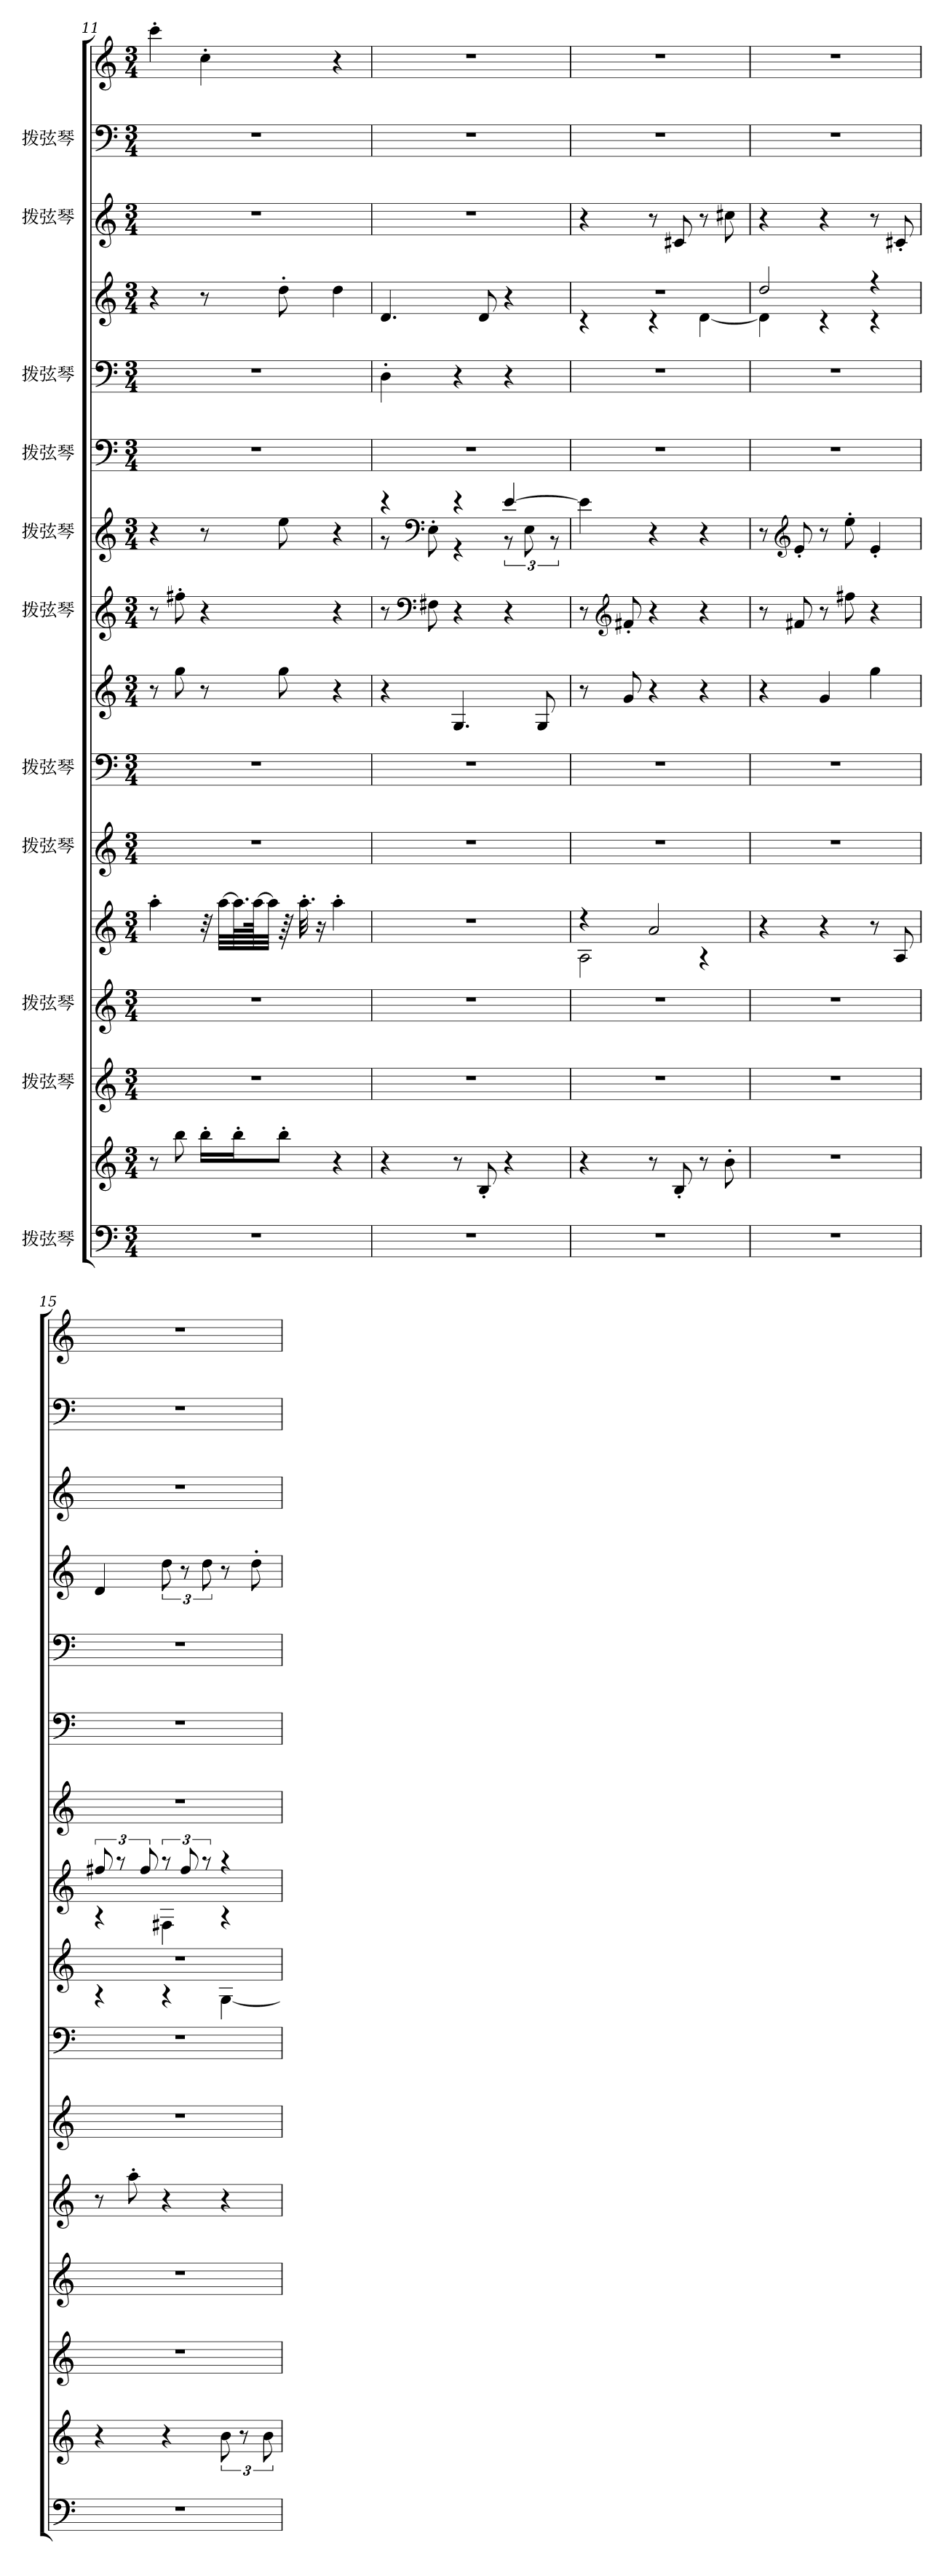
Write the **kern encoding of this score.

**kern	**kern	**kern	**kern	**kern	**kern	**kern	**kern	**kern	**kern	**kern	**kern	**kern	**kern	**kern	**kern
*part11	*part11	*part10	*part9	*part9	*part8	*part7	*part7	*part6	*part5	*part4	*part3	*part3	*part2	*part1	*part1
*staff16	*staff15	*staff14	*staff13	*staff12	*staff11	*staff10	*staff9	*staff8	*staff7	*staff6	*staff5	*staff4	*staff3	*staff2	*staff1
*I"拨弦琴	*	*I"拨弦琴	*I"拨弦琴	*	*I"拨弦琴	*I"拨弦琴	*	*I"拨弦琴	*I"拨弦琴	*I"拨弦琴	*I"拨弦琴	*	*I"拨弦琴	*I"拨弦琴	*
!!LO:PB:g=z
*clefF4	*clefG2	*clefG2	*clefG2	*clefG2	*clefG2	*clefF4	*clefG2	*clefG2	*clefG2	*clefF4	*clefF4	*clefG2	*clefG2	*clefF4	*clefG2
*k[]	*k[]	*k[]	*k[]	*k[]	*k[]	*k[]	*k[]	*k[]	*k[]	*k[]	*k[]	*k[]	*k[]	*k[]	*k[]
*M3/4	*M3/4	*M3/4	*M3/4	*M3/4	*M3/4	*M3/4	*M3/4	*M3/4	*M3/4	*M3/4	*M3/4	*M3/4	*M3/4	*M3/4	*M3/4
=11	=11	=11	=11	=11	=11	=11	=11	=11	=11	=11	=11	=11	=11	=11	=11
2.r	8r	2.r	2.r	4aa'\	2.r	2.r	8r	8r	4r	2.r	2.r	4r	2.r	2.r	4ccc'\
.	8bb\	.	.	.	.	.	8gg\	8ff#X'\	.	.	.	.	.	.	.
.	16bb'\LL	.	.	32r	.	.	8r	4r	8r	.	.	8r	.	.	4cc'\
.	.	.	.	[32aa\LLL	.	.	.	.	.	.	.	.	.	.	.
.	16bb'\J	.	.	64.aa\L]	.	.	.	.	.	.	.	.	.	.	.
.	.	.	.	[128aa\JK	.	.	.	.	.	.	.	.	.	.	.
.	.	.	.	32aa\JJJ]	.	.	.	.	.	.	.	.	.	.	.
.	8bb'\J	.	.	64r	.	.	8gg\	.	8ee\	.	.	8dd'\	.	.	.
.	.	.	.	32.aa'\	.	.	.	.	.	.	.	.	.	.	.
.	.	.	.	16r	.	.	.	.	.	.	.	.	.	.	.
.	4r	.	.	4aa'\	.	.	4r	4r	4r	.	.	4dd\	.	.	4r
=12	=12	=12	=12	=12	=12	=12	=12	=12	=12	=12	=12	=12	=12	=12	=12
*	*	*	*	*	*	*	*	*	*^	*	*	*	*	*	*
2.r	4r	2.r	2.r	2.r	2.r	2.r	4r	8r	4r	8r	2.r	4D'\	4.d/	2.r	2.r	2.r
*	*	*	*	*	*	*	*	*clefF4	*clefF4	*	*	*	*	*	*	*
.	.	.	.	.	.	.	.	8F#X\	.	8E'\	.	.	.	.	.	.
.	8r	.	.	.	.	.	4.G/	4r	4r	4r	.	4r	.	.	.	.
.	8B'/	.	.	.	.	.	.	.	.	.	.	.	8d/	.	.	.
.	4r	.	.	.	.	.	.	4r	[4e/	12r	.	4r	4r	.	.	.
.	.	.	.	.	.	.	.	.	.	12E\	.	.	.	.	.	.
.	.	.	.	.	.	.	8G/	.	.	.	.	.	.	.	.	.
.	.	.	.	.	.	.	.	.	.	12r	.	.	.	.	.	.
*	*	*	*	*	*	*	*	*	*v	*v	*	*	*	*	*	*
=13	=13	=13	=13	=13	=13	=13	=13	=13	=13	=13	=13	=13	=13	=13	=13
*	*	*	*	*^	*	*	*	*	*	*	*	*^	*	*	*
2.r	4r	2.r	2.r	4r	2A\	2.r	2.r	8r	8r	4e\]	2.r	2.r	2.r	4r	4r	2.r	2.r
*	*	*	*	*	*	*	*	*	*clefG2	*	*	*	*	*	*	*	*
.	.	.	.	.	.	.	.	8g/	8f#X'/	.	.	.	.	.	.	.	.
.	8r	.	.	2a/	.	.	.	4r	4r	4r	.	.	.	4r	8r	.	.
.	8B'/	.	.	.	.	.	.	.	.	.	.	.	.	.	8c#X/	.	.
.	8r	.	.	.	4r	.	.	4r	4r	4r	.	.	.	[4d\	8r	.	.
.	8b'\	.	.	.	.	.	.	.	.	.	.	.	.	.	8cc#X\	.	.
*	*	*	*	*v	*v	*	*	*	*	*	*	*	*	*	*	*	*
!!LO:PB:g=z
=14	=14	=14	=14	=14	=14	=14	=14	=14	=14	=14	=14	=14	=14	=14	=14	=14
2.r	2.r	2.r	2.r	4r	2.r	2.r	4r	8r	8r	2.r	2.r	2dd/	4d\]	4r	2.r	2.r
*	*	*	*	*	*	*	*	*	*clefG2	*	*	*	*	*	*	*
.	.	.	.	.	.	.	.	8f#X/	8e'/	.	.	.	.	.	.	.
.	.	.	.	4r	.	.	4g/	8r	8r	.	.	.	4r	4r	.	.
.	.	.	.	.	.	.	.	8ff#X\	8ee'\	.	.	.	.	.	.	.
.	.	.	.	8r	.	.	4gg\	4r	4e'/	.	.	4r	4r	8r	.	.
.	.	.	.	8A/	.	.	.	.	.	.	.	.	.	8c#X'/	.	.
*	*	*	*	*	*	*	*	*	*	*	*	*v	*v	*	*	*
=15	=15	=15	=15	=15	=15	=15	=15	=15	=15	=15	=15	=15	=15	=15	=15
*	*	*	*	*	*	*	*^	*^	*	*	*	*	*	*	*
2.r	4r	2.r	2.r	8r	2.r	2.r	2.r	4r	12ff#X/	4r	2.r	2.r	2.r	4d/	2.r	2.r	2.r
.	.	.	.	.	.	.	.	.	12r	.	.	.	.	.	.	.	.
.	.	.	.	8aa'\	.	.	.	.	.	.	.	.	.	.	.	.	.
.	.	.	.	.	.	.	.	.	12ff#/	.	.	.	.	.	.	.	.
.	4r	.	.	4r	.	.	.	4r	12r	4F#X\	.	.	.	12dd\	.	.	.
.	.	.	.	.	.	.	.	.	12ff#/	.	.	.	.	12r	.	.	.
.	.	.	.	.	.	.	.	.	12r	.	.	.	.	12dd\	.	.	.
.	12b\	.	.	4r	.	.	.	[4G\	4r	4r	.	.	.	8r	.	.	.
.	12r	.	.	.	.	.	.	.	.	.	.	.	.	.	.	.	.
.	.	.	.	.	.	.	.	.	.	.	.	.	.	8dd'\	.	.	.
.	12b\	.	.	.	.	.	.	.	.	.	.	.	.	.	.	.	.
*	*	*	*	*	*	*	*v	*v	*	*	*	*	*	*	*	*	*
*	*	*	*	*	*	*	*	*v	*v	*	*	*	*	*	*	*
=	=	=	=	=	=	=	=	=	=	=	=	=	=	=	=
*-	*-	*-	*-	*-	*-	*-	*-	*-	*-	*-	*-	*-	*-	*-	*-
